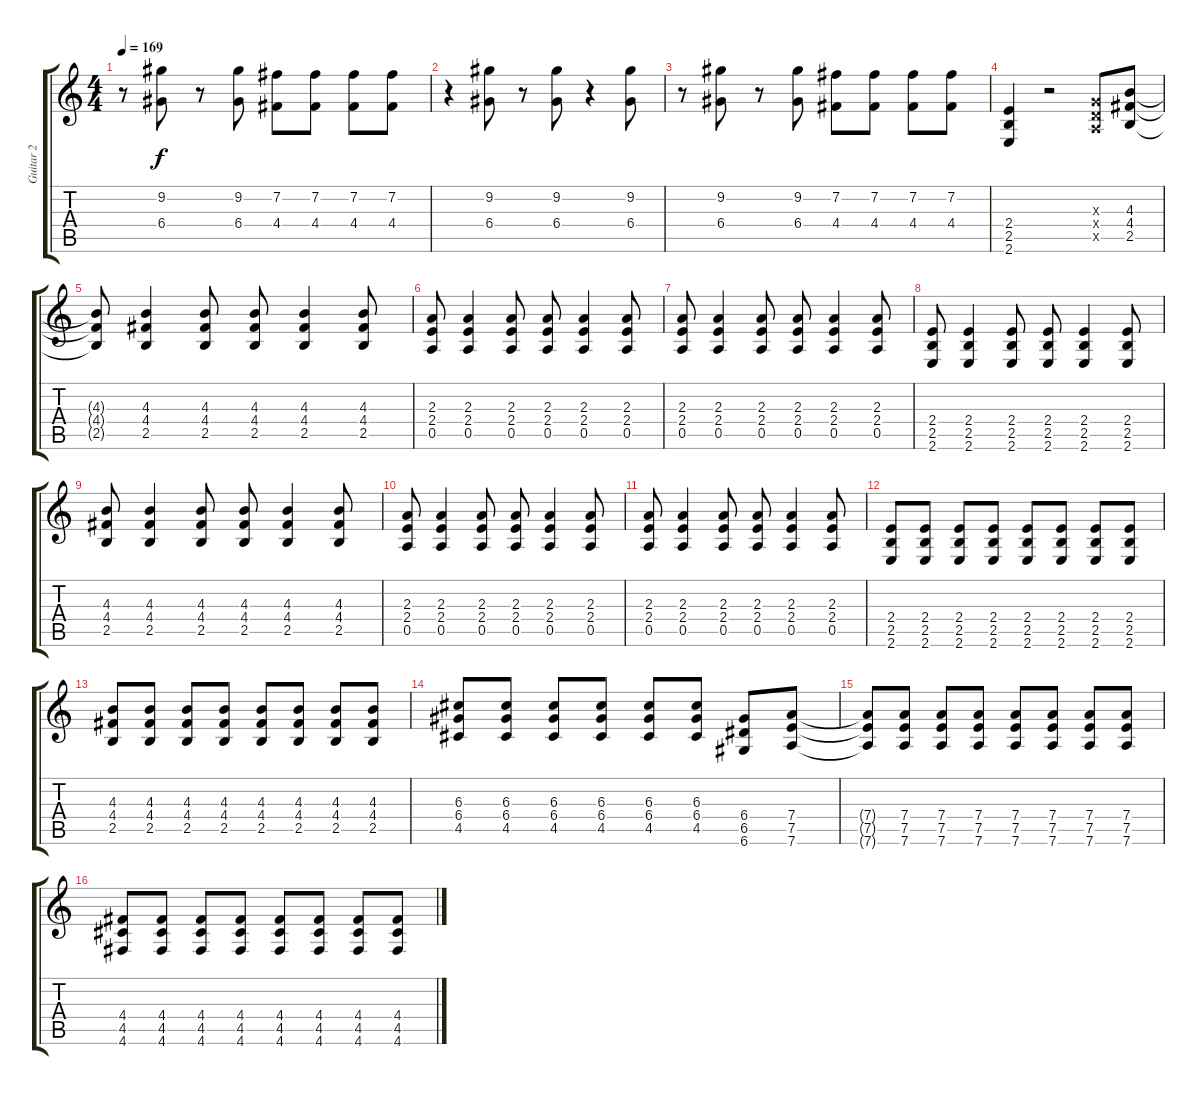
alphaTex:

\track ("Guitar 2" "Guitar 2") {instrument overdrivenguitar}
\staff {score tabs}
\tuning (E4 B3 G3 D3 A2 D2) {hide}
\ts (4 4)
\tempo 169
\clef g2
\ks c
r.8{dy f} (9.2 6.4).8 r.8 (9.2 6.4).8 (7.2 4.4).8 (7.2 4.4).8 (7.2 4.4).8 (7.2 4.4).8 |
r.4 (9.2 6.4).8 r.8 (9.2 6.4).8 r.4 (9.2 6.4).8 |
r.8 (9.2 6.4).8 r.8 (9.2 6.4).8 (7.2 4.4).8 (7.2 4.4).8 (7.2 4.4).8 (7.2 4.4).8 |
(2.4 2.5 2.6).4 r.2 (0.3{x} 0.4{x} 0.5{x}).8 (4.3 4.4 2.5).8 |
(4.3{t} 4.4{t} 2.5{t}).8 (4.3 4.4 2.5).4 (4.3 4.4 2.5).8 (4.3 4.4 2.5).8 (4.3 4.4 2.5).4 (4.3 4.4 2.5).8 |
(2.3 2.4 0.5).8 (2.3 2.4 0.5).4 (2.3 2.4 0.5).8 (2.3 2.4 0.5).8 (2.3 2.4 0.5).4 (2.3 2.4 0.5).8 |
(2.3 2.4 0.5).8 (2.3 2.4 0.5).4 (2.3 2.4 0.5).8 (2.3 2.4 0.5).8 (2.3 2.4 0.5).4 (2.3 2.4 0.5).8 |
(2.4 2.5 2.6).8 (2.4 2.5 2.6).4 (2.4 2.5 2.6).8 (2.4 2.5 2.6).8 (2.4 2.5 2.6).4 (2.4 2.5 2.6).8 |
(4.3 4.4 2.5).8 (4.3 4.4 2.5).4 (4.3 4.4 2.5).8 (4.3 4.4 2.5).8 (4.3 4.4 2.5).4 (4.3 4.4 2.5).8 |
(2.3 2.4 0.5).8 (2.3 2.4 0.5).4 (2.3 2.4 0.5).8 (2.3 2.4 0.5).8 (2.3 2.4 0.5).4 (2.3 2.4 0.5).8 |
(2.3 2.4 0.5).8 (2.3 2.4 0.5).4 (2.3 2.4 0.5).8 (2.3 2.4 0.5).8 (2.3 2.4 0.5).4 (2.3 2.4 0.5).8 |
(2.4 2.5 2.6).8 (2.4 2.5 2.6).8 (2.4 2.5 2.6).8 (2.4 2.5 2.6).8 (2.4 2.5 2.6).8 (2.4 2.5 2.6).8 (2.4 2.5 2.6).8 (2.4 2.5 2.6).8 |
(4.3 4.4 2.5).8 (4.3 4.4 2.5).8 (4.3 4.4 2.5).8 (4.3 4.4 2.5).8 (4.3 4.4 2.5).8 (4.3 4.4 2.5).8 (4.3 4.4 2.5).8 (4.3 4.4 2.5).8 |
(6.3 6.4 4.5).8 (6.3 6.4 4.5).8 (6.3 6.4 4.5).8 (6.3 6.4 4.5).8 (6.3 6.4 4.5).8 (6.3 6.4 4.5).8 (6.4 6.5 6.6).8 (7.4 7.5 7.6).8 |
(7.4{t} 7.5{t} 7.6{t}).8 (7.4 7.5 7.6).8 (7.4 7.5 7.6).8 (7.4 7.5 7.6).8 (7.4 7.5 7.6).8 (7.4 7.5 7.6).8 (7.4 7.5 7.6).8 (7.4 7.5 7.6).8 |
(4.4 4.5 4.6).8 (4.4 4.5 4.6).8 (4.4 4.5 4.6).8 (4.4 4.5 4.6).8 (4.4 4.5 4.6).8 (4.4 4.5 4.6).8 (4.4 4.5 4.6).8 (4.4 4.5 4.6).8
